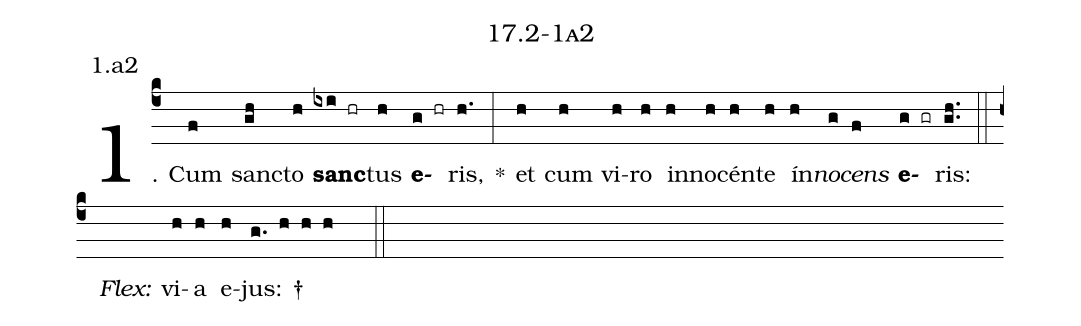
name: 17.2-1a2;
annotation: 1.a2;
%%
(c4)1. Cum(f) sanc(gh)to(h) <b>sanc</b>(ixi hr)tus(h) <b>e</b>(g hr)ris,(h.) *(:) et(h) cum(h) vi(h)ro(h) in(h)no(h)cén(h)te(h) ín(h)<i>no</i>(g)<i>cens</i>(f) <b>e</b>(g gr)ris:(gh..) (::)
<i>Flex:</i>()  vi(h)a(h) e(h)jus: †(g. h h h  ::)
